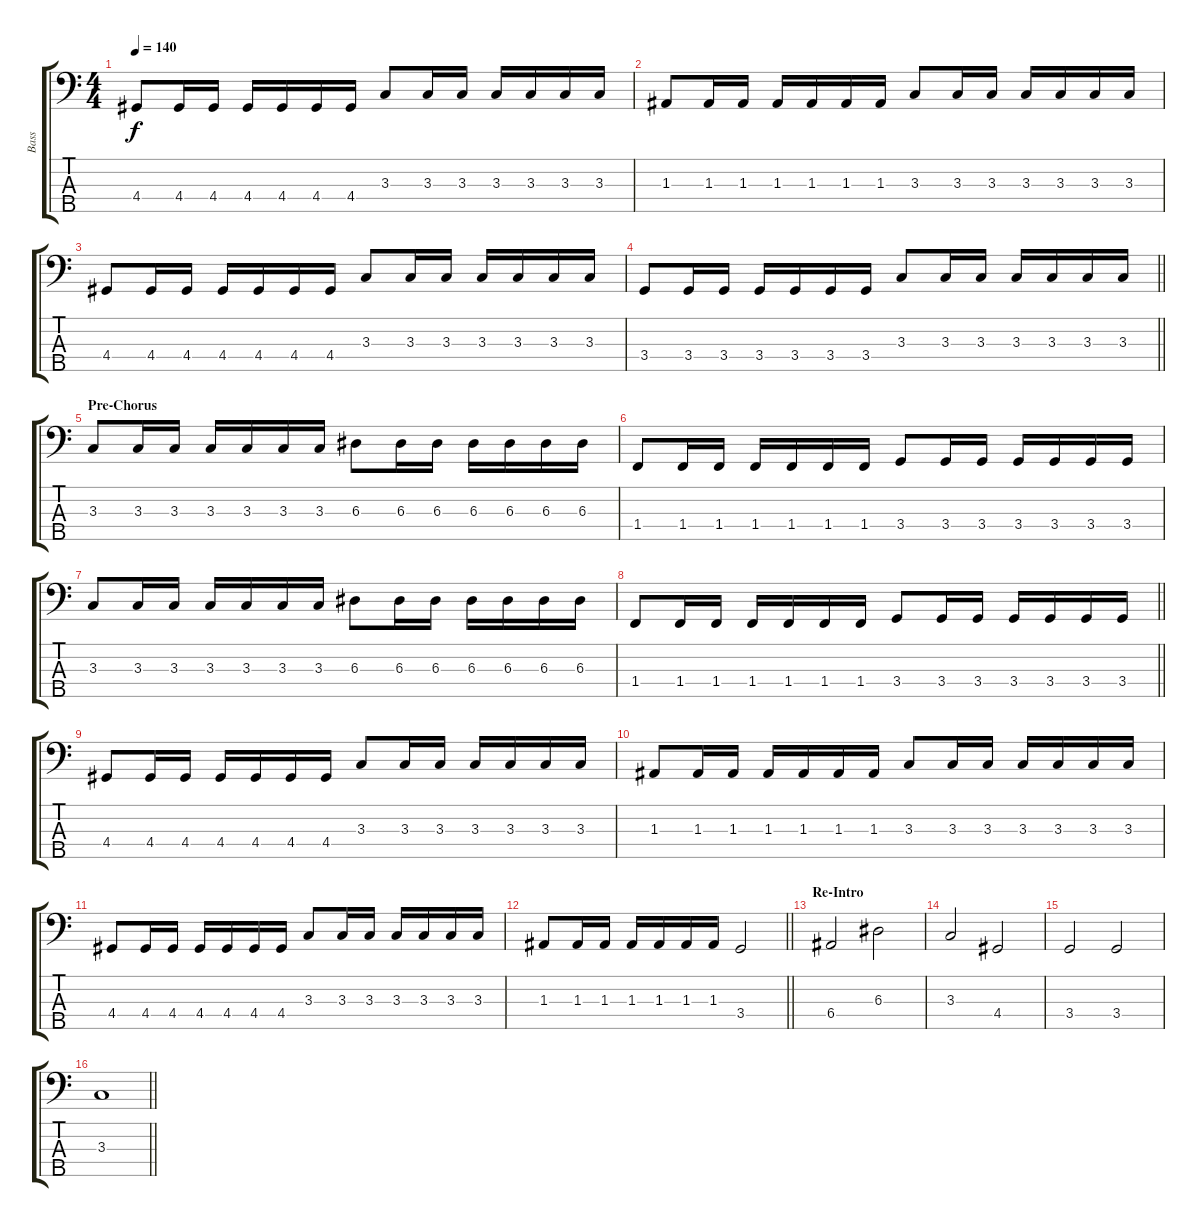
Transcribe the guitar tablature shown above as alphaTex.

\track ("Bass" "Bass") {instrument electricbassfinger}
\staff {score tabs}
\tuning (G2 D2 A1 E1 B0) {hide}
\ts (4 4)
\section ("" "")
\tempo 140
\clef f4
\ks c
4.4.8{dy f} 4.4.16 4.4.16 4.4.16 4.4.16 4.4.16 4.4.16 3.3.8 3.3.16 3.3.16 3.3.16 3.3.16 3.3.16 3.3.16 |
1.3.8 1.3.16 1.3.16 1.3.16 1.3.16 1.3.16 1.3.16 3.3.8 3.3.16 3.3.16 3.3.16 3.3.16 3.3.16 3.3.16 |
4.4.8 4.4.16 4.4.16 4.4.16 4.4.16 4.4.16 4.4.16 3.3.8 3.3.16 3.3.16 3.3.16 3.3.16 3.3.16 3.3.16 |
\barLineRight lightlight
3.4.8 3.4.16 3.4.16 3.4.16 3.4.16 3.4.16 3.4.16 3.3.8 3.3.16 3.3.16 3.3.16 3.3.16 3.3.16 3.3.16 |
\section ("" "Pre-Chorus")
3.3.8 3.3.16 3.3.16 3.3.16 3.3.16 3.3.16 3.3.16 6.3.8 6.3.16 6.3.16 6.3.16 6.3.16 6.3.16 6.3.16 |
1.4.8 1.4.16 1.4.16 1.4.16 1.4.16 1.4.16 1.4.16 3.4.8 3.4.16 3.4.16 3.4.16 3.4.16 3.4.16 3.4.16 |
3.3.8 3.3.16 3.3.16 3.3.16 3.3.16 3.3.16 3.3.16 6.3.8 6.3.16 6.3.16 6.3.16 6.3.16 6.3.16 6.3.16 |
\barLineRight lightlight
1.4.8 1.4.16 1.4.16 1.4.16 1.4.16 1.4.16 1.4.16 3.4.8 3.4.16 3.4.16 3.4.16 3.4.16 3.4.16 3.4.16 |
\section ("" "")
4.4.8 4.4.16 4.4.16 4.4.16 4.4.16 4.4.16 4.4.16 3.3.8 3.3.16 3.3.16 3.3.16 3.3.16 3.3.16 3.3.16 |
1.3.8 1.3.16 1.3.16 1.3.16 1.3.16 1.3.16 1.3.16 3.3.8 3.3.16 3.3.16 3.3.16 3.3.16 3.3.16 3.3.16 |
4.4.8 4.4.16 4.4.16 4.4.16 4.4.16 4.4.16 4.4.16 3.3.8 3.3.16 3.3.16 3.3.16 3.3.16 3.3.16 3.3.16 |
\barLineRight lightlight
1.3.8 1.3.16 1.3.16 1.3.16 1.3.16 1.3.16 1.3.16 3.4.2 |
\section ("" "Re-Intro")
6.4.2 6.3.2 |
3.3.2 4.4.2 |
3.4.2 3.4.2 |
\barLineRight lightlight
3.3.1
